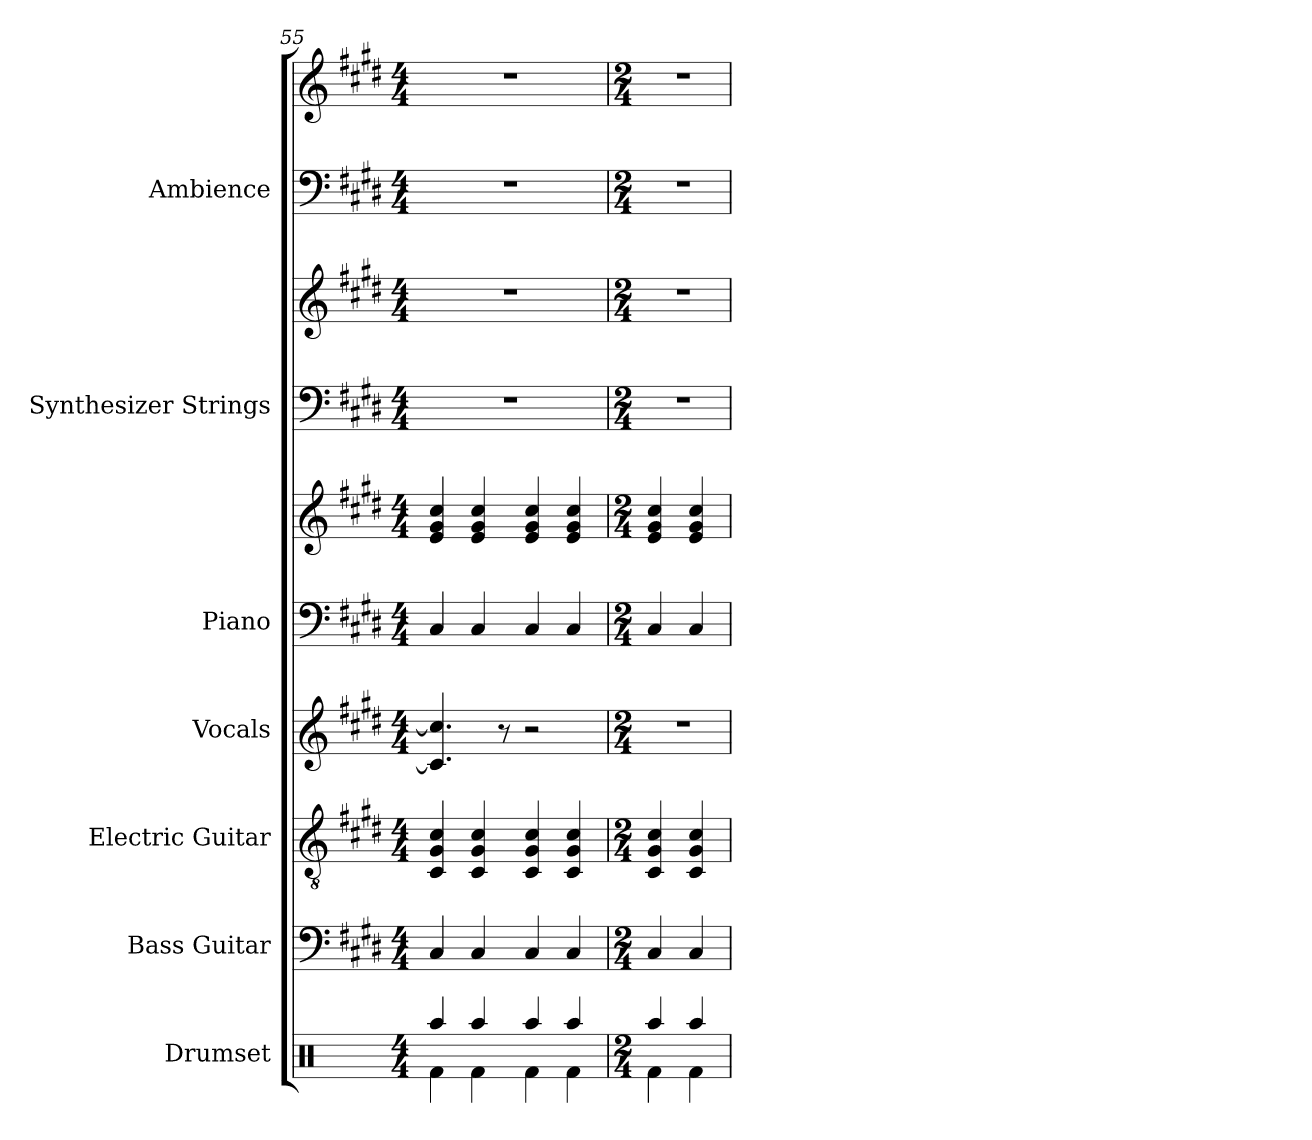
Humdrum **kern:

**kern	**kern	**kern	**kern	**kern	**kern	**kern	**kern	**kern	**kern
*part7	*part6	*part5	*part4	*part3	*part3	*part2	*part2	*part1	*part1
*staff10	*staff9	*staff8	*staff7	*staff6	*staff5	*staff4	*staff3	*staff2	*staff1
*I"Drumset	*I"Bass Guitar	*I"Electric Guitar	*I"Vocals	*I"Piano	*	*I"Synthesizer Strings	*	*I"Ambience	*
*I'D. Set	*I'B. Guit.	*I'E. Guit.	*I'Voc.	*I'Pno.	*	*I'Syn. Str.	*	*I'Amb.	*
!!LO:PB:g=z
*clefX	*clefF4	*clefGv2	*clefG2	*clefF4	*clefG2	*clefF4	*clefG2	*clefF4	*clefG2
*	*ITrd7c12	*	*	*	*	*	*	*	*
*k[]	*k[f#c#g#d#]	*k[f#c#g#d#]	*k[f#c#g#d#]	*k[f#c#g#d#]	*k[f#c#g#d#]	*k[f#c#g#d#]	*k[f#c#g#d#]	*k[f#c#g#d#]	*k[f#c#g#d#]
*M4/4	*M4/4	*M4/4	*M4/4	*M4/4	*M4/4	*M4/4	*M4/4	*M4/4	*M4/4
=55	=55	=55	=55	=55	=55	=55	=55	=55	=55
*^	*	*	*	*	*	*	*	*	*
4Raa/	4Rf\	4CC#/	4C#/ 4G#/ 4c#/	4.c#/] 4.cc#/]	4C#/	4e/ 4g#/ 4cc#/	1r	1r	1r	1r
4Raa/	4Rf\	4CC#/	4C#/ 4G#/ 4c#/	.	4C#/	4e/ 4g#/ 4cc#/	.	.	.	.
.	.	.	.	8r	.	.	.	.	.	.
4Raa/	4Rf\	4CC#/	4C#/ 4G#/ 4c#/	2r	4C#/	4e/ 4g#/ 4cc#/	.	.	.	.
4Raa/	4Rf\	4CC#/	4C#/ 4G#/ 4c#/	.	4C#/	4e/ 4g#/ 4cc#/	.	.	.	.
=56	=56	=56	=56	=56	=56	=56	=56	=56	=56	=56
*M2/4	*	*M2/4	*M2/4	*M2/4	*M2/4	*M2/4	*M2/4	*M2/4	*M2/4	*M2/4
4Raa/	4Rf\	4CC#/	4C#/ 4G#/ 4c#/	2r	4C#/	4e/ 4g#/ 4cc#/	2r	2r	2r	2r
4Raa/	4Rf\	4CC#/	4C#/ 4G#/ 4c#/	.	4C#/	4e/ 4g#/ 4cc#/	.	.	.	.
*v	*v	*	*	*	*	*	*	*	*	*
=	=	=	=	=	=	=	=	=	=
*-	*-	*-	*-	*-	*-	*-	*-	*-	*-
